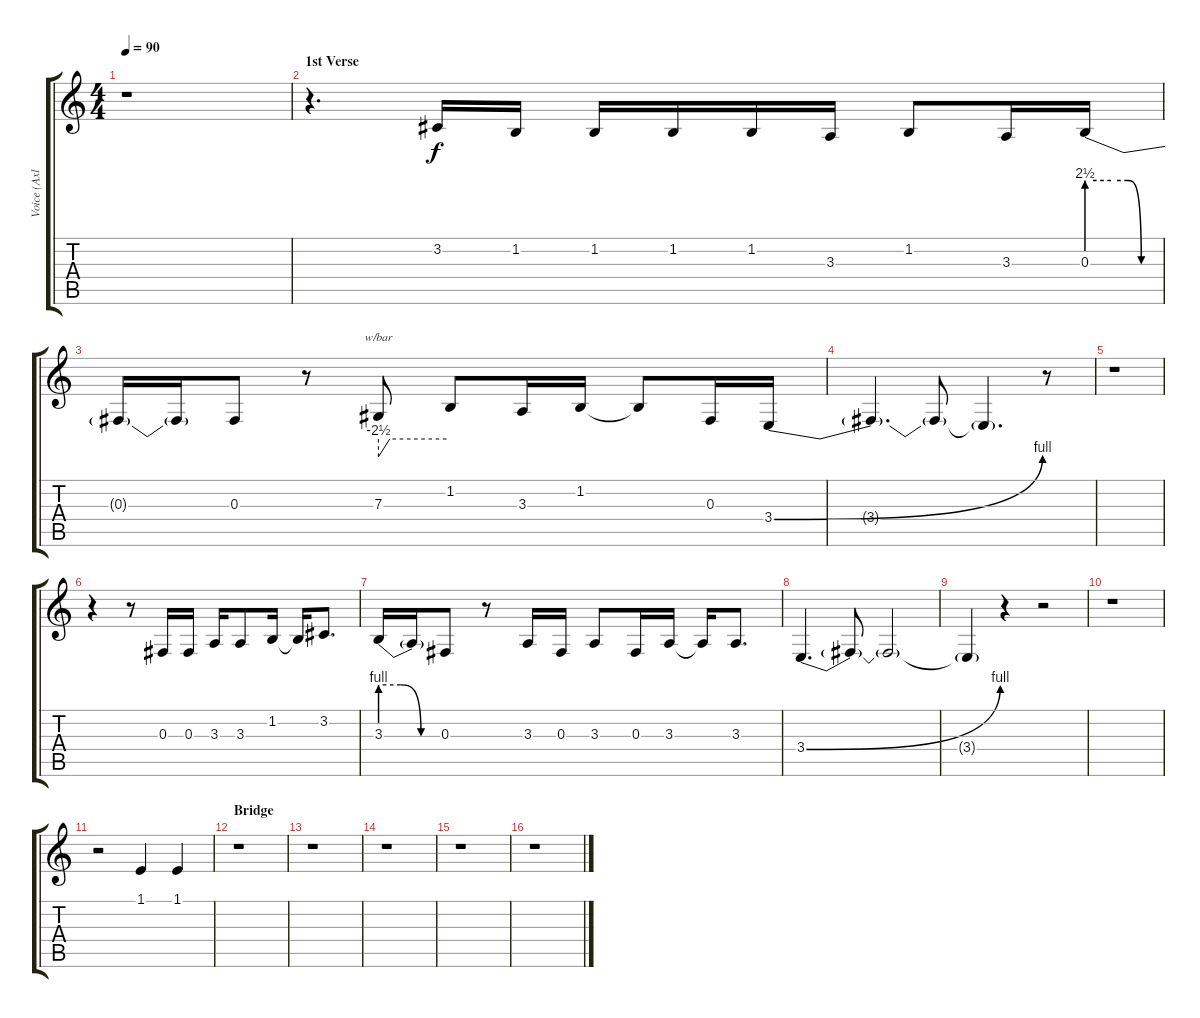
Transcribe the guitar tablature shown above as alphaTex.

\track ("Voice (Axl)" "Voice (Axl") {instrument lead2sawtooth}
\staff {score tabs}
\tuning (Eb4 Bb3 Gb3 Db3 Ab2 Eb2) {hide}
\ts (4 4)
\tempo 90
\clef g2
\ks c
r.1{dy mp} |
\section ("" "1st Verse")
r.4{d} 3.2.16{dy f} 1.2.16 1.2.16 1.2.16 1.2.16 3.3.16 1.2.8 3.3.16 0.3{be (custom 0 10 20 10 34 10 45 0 60 0)}.16 |
0.3{t}.16 0.3{t}.16 0.3.8 r.8 7.3.8{tbe (custom default 0 -10 10 0 60 0)} 1.2.8 3.3.16 1.2.16 1.2{t}.8 0.3.16 3.4{be (bend 0 0 60 4)}.16 |
3.4{t}.4{d} 3.4{t}.8 3.4{t}.4{d} r.8 |
r.1 |
r.4 r.8 0.3.16 0.3.16 3.3.16 3.3.8 1.2.16 1.2{t}.16 3.2.8{d} |
3.3{be (custom 0 4 20 4 40 0 60 0)}.16 3.3{t}.16 0.3.8 r.8 3.3.16 0.3.16 3.3.8 0.3.16 3.3.16 3.3{t}.16 3.3.8{d} |
3.4{be (bend 0 0 60 4)}.4{d} 3.4{t}.8 3.4{t}.2 |
3.4{t}.4 r.4 r.2 |
r.1 |
r.2 1.1.4 1.1.4 |
\section ("" "Bridge")
r.1 |
r.1 |
r.1 |
r.1 |
r.1
